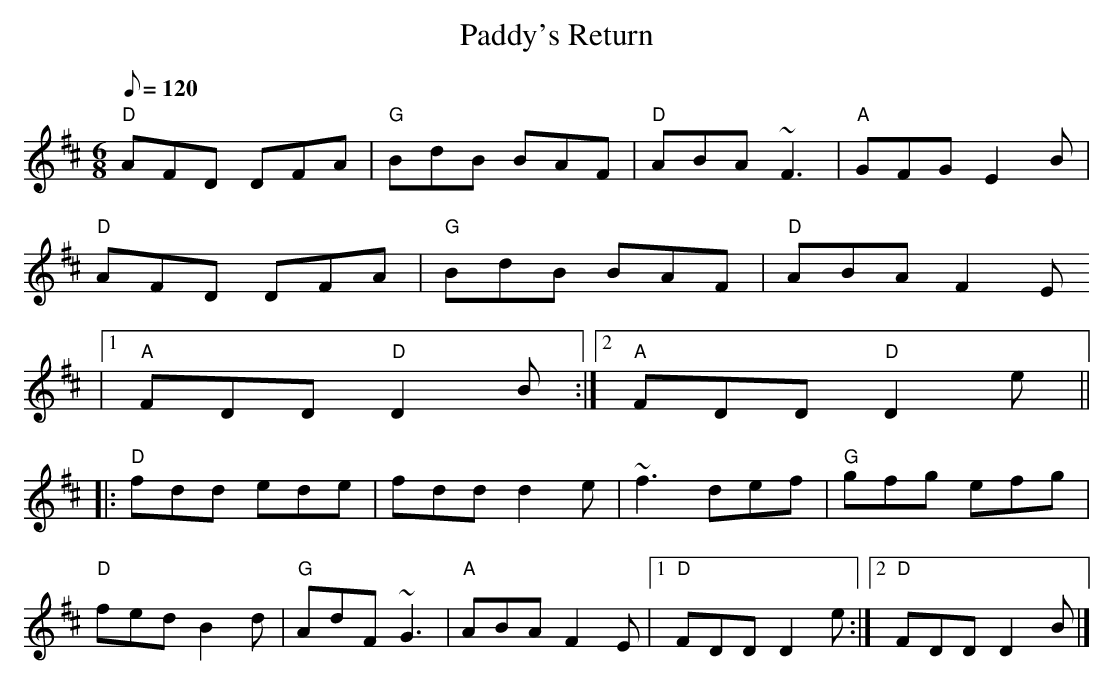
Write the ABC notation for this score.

X:1
T:Paddy's Return
M:6/8
L:1/8
Q:120
K:D
"D"AFD DFA|"G"BdB BAF|"D"ABA ~F3|"A"GFG E2B|
"D"AFD DFA|"G"BdB BAF|"D"ABA F2E
|1 "A"FDD "D"D2B:|2 "A"FDD "D" D2e||:
"D"fdd ede|fdd d2e|~f3 def|"G"gfg efg|
"D"fed B2d|"G"AdF ~G3|"A"ABA F2E|1 "D"FDD D2e:|2 "D"FDD D2B|]
